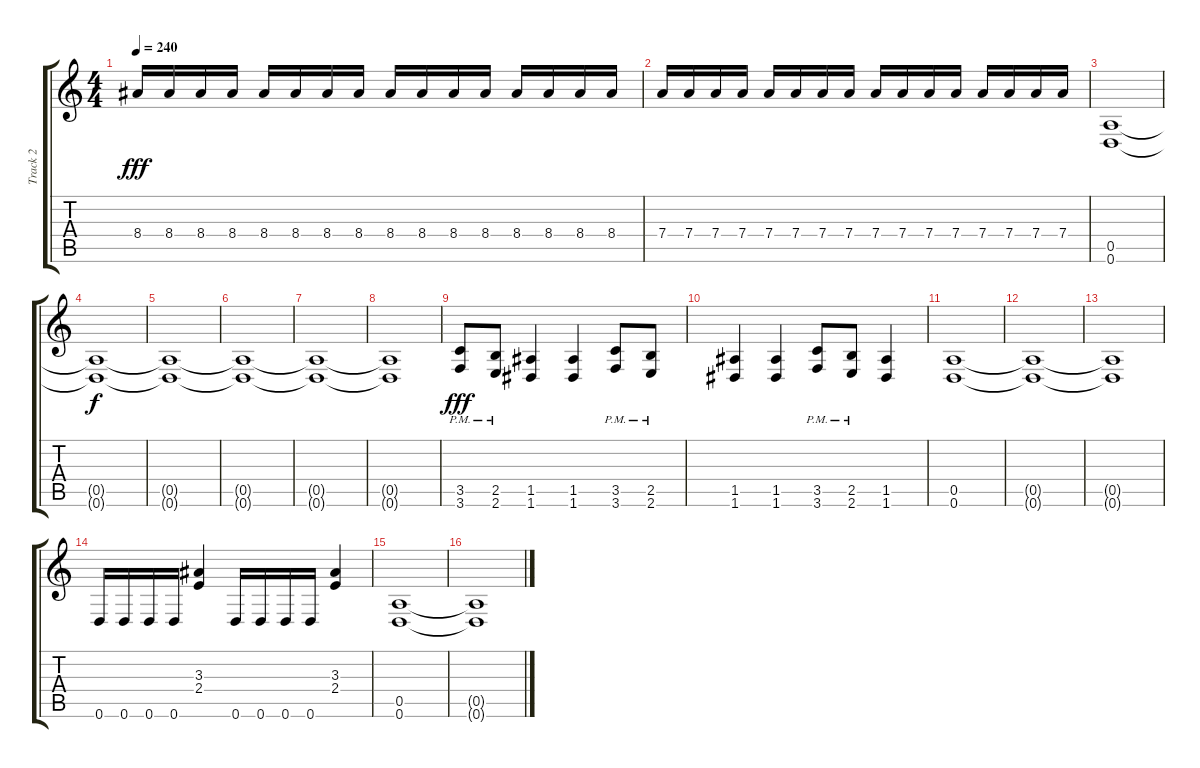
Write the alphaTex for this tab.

\track ("Track 2" "Track 2") {instrument distortionguitar}
\staff {score tabs}
\tuning (E4 B3 G3 D3 A2 D2) {hide}
\ts (4 4)
\tempo 240
\clef g2
\ks c
8.4.16{dy fff} 8.4.16 8.4.16 8.4.16 8.4.16 8.4.16 8.4.16 8.4.16 8.4.16 8.4.16 8.4.16 8.4.16 8.4.16 8.4.16 8.4.16 8.4.16 |
7.4.16 7.4.16 7.4.16 7.4.16 7.4.16 7.4.16 7.4.16 7.4.16 7.4.16 7.4.16 7.4.16 7.4.16 7.4.16 7.4.16 7.4.16 7.4.16 |
(0.5 0.6).1 |
(0.5{t} 0.6{t}).1{dy f} |
(0.5{t} 0.6{t}).1 |
(0.5{t} 0.6{t}).1 |
(0.5{t} 0.6{t}).1 |
(0.5{t} 0.6{t}).1 |
(3.5{pm} 3.6{pm}).8{dy fff} (2.5{pm} 2.6{pm}).8 (1.5 1.6).4 (1.5 1.6).4 (3.5{pm} 3.6{pm}).8 (2.5{pm} 2.6{pm}).8 |
(1.5 1.6).4 (1.5 1.6).4 (3.5{pm} 3.6{pm}).8 (2.5{pm} 2.6{pm}).8 (1.5 1.6).4 |
(0.5 0.6).1 |
(0.5{t} 0.6{t}).1 |
(0.5{t} 0.6{t}).1 |
0.6.16 0.6.16 0.6.16 0.6.16 (3.3 2.4).4 0.6.16 0.6.16 0.6.16 0.6.16 (3.3 2.4).4 |
(0.5 0.6).1 |
(0.5{t} 0.6{t}).1
